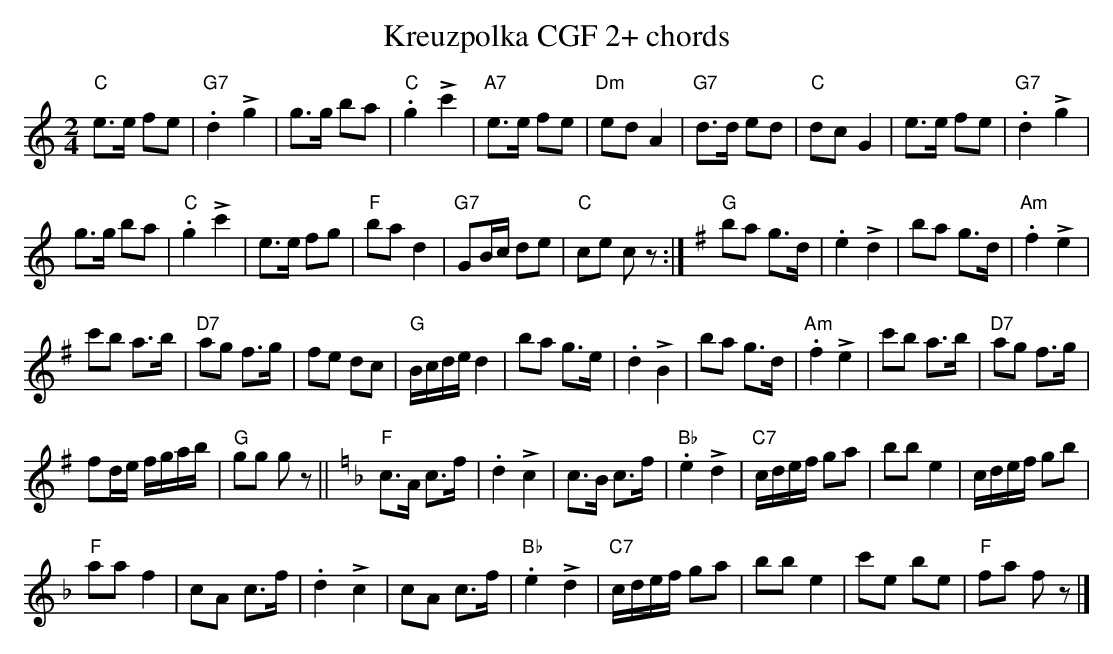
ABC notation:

X:1
T:Kreuzpolka CGF 2+ chords
M:2/4
L:1/8
K:Cmaj%%MIDI gchordon
"C"e>e fe | "G7".d2!>!g2 | g>g ba | "C".g2!>!c'2 | "A7"e>e fe | "Dm"edA2 | "G7"d>d ed | "C"dcG2 | e>e fe | "G7".d2!>!g2 |
g>g ba | "C".g2!>!c'2 | e>e fg | "F"bad2 | "G7"GB/2c/2 de | "C"ce cz :| [K:Gmaj] "G"ba g>d | .e2!>!d2 | ba g>d | "Am".f2!>!e2 |
c'b a>b | "D7"ag f>g | fe dc | "G"B/2c/2d/2e/2 d2 | ba g>e | .d2!>!B2 | ba g>d | "Am".f2!>!e2 | c'b a>b | "D7"ag f>g |
fd/2e/2 f/2g/2a/2b/2 | "G"gg g z || [K:Fmaj] "F"c>A c>f | .d2!>!c2 | c>B c>f | "Bb".e2 !>!d2 | "C7"c/2d/2e/2f/2 ga | bbe2 | c/2d/2e/2f/2 gb |
"F"aaf2 | cA c>f | .d2!>!c2 | cA c>f | "Bb".e2!>!d2 | "C7"c/2d/2e/2f/2 ga | bbe2 | c'e be | "F"fa fz |]
